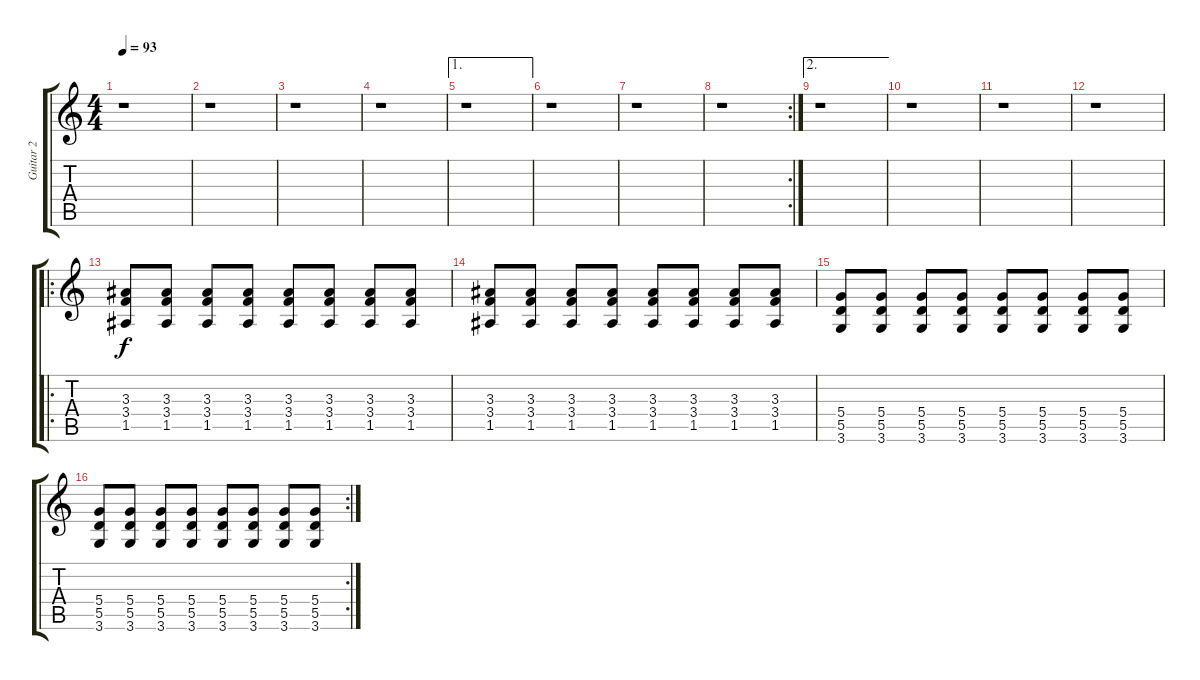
\track ("Guitar 2" "Guitar 2") {instrument distortionguitar}
\staff {score tabs}
\tuning (E4 B3 G3 D3 A2 E2) {hide}
\ts (4 4)
\tempo 93
\clef g2
\ks c
r.1{dy f} |
r.1 |
r.1 |
r.1 |
\ae 1
r.1 |
r.1 |
r.1 |
\rc 2
r.1 |
\ae 2
r.1 |
r.1 |
r.1 |
r.1 |
\ro
(3.3 3.4 1.5).8 (3.3 3.4 1.5).8 (3.3 3.4 1.5).8 (3.3 3.4 1.5).8 (3.3 3.4 1.5).8 (3.3 3.4 1.5).8 (3.3 3.4 1.5).8 (3.3 3.4 1.5).8 |
(3.3 3.4 1.5).8 (3.3 3.4 1.5).8 (3.3 3.4 1.5).8 (3.3 3.4 1.5).8 (3.3 3.4 1.5).8 (3.3 3.4 1.5).8 (3.3 3.4 1.5).8 (3.3 3.4 1.5).8 |
(5.4 5.5 3.6).8 (5.4 5.5 3.6).8 (5.4 5.5 3.6).8 (5.4 5.5 3.6).8 (5.4 5.5 3.6).8 (5.4 5.5 3.6).8 (5.4 5.5 3.6).8 (5.4 5.5 3.6).8 |
\rc 2
(5.4 5.5 3.6).8 (5.4 5.5 3.6).8 (5.4 5.5 3.6).8 (5.4 5.5 3.6).8 (5.4 5.5 3.6).8 (5.4 5.5 3.6).8 (5.4 5.5 3.6).8 (5.4 5.5 3.6).8
